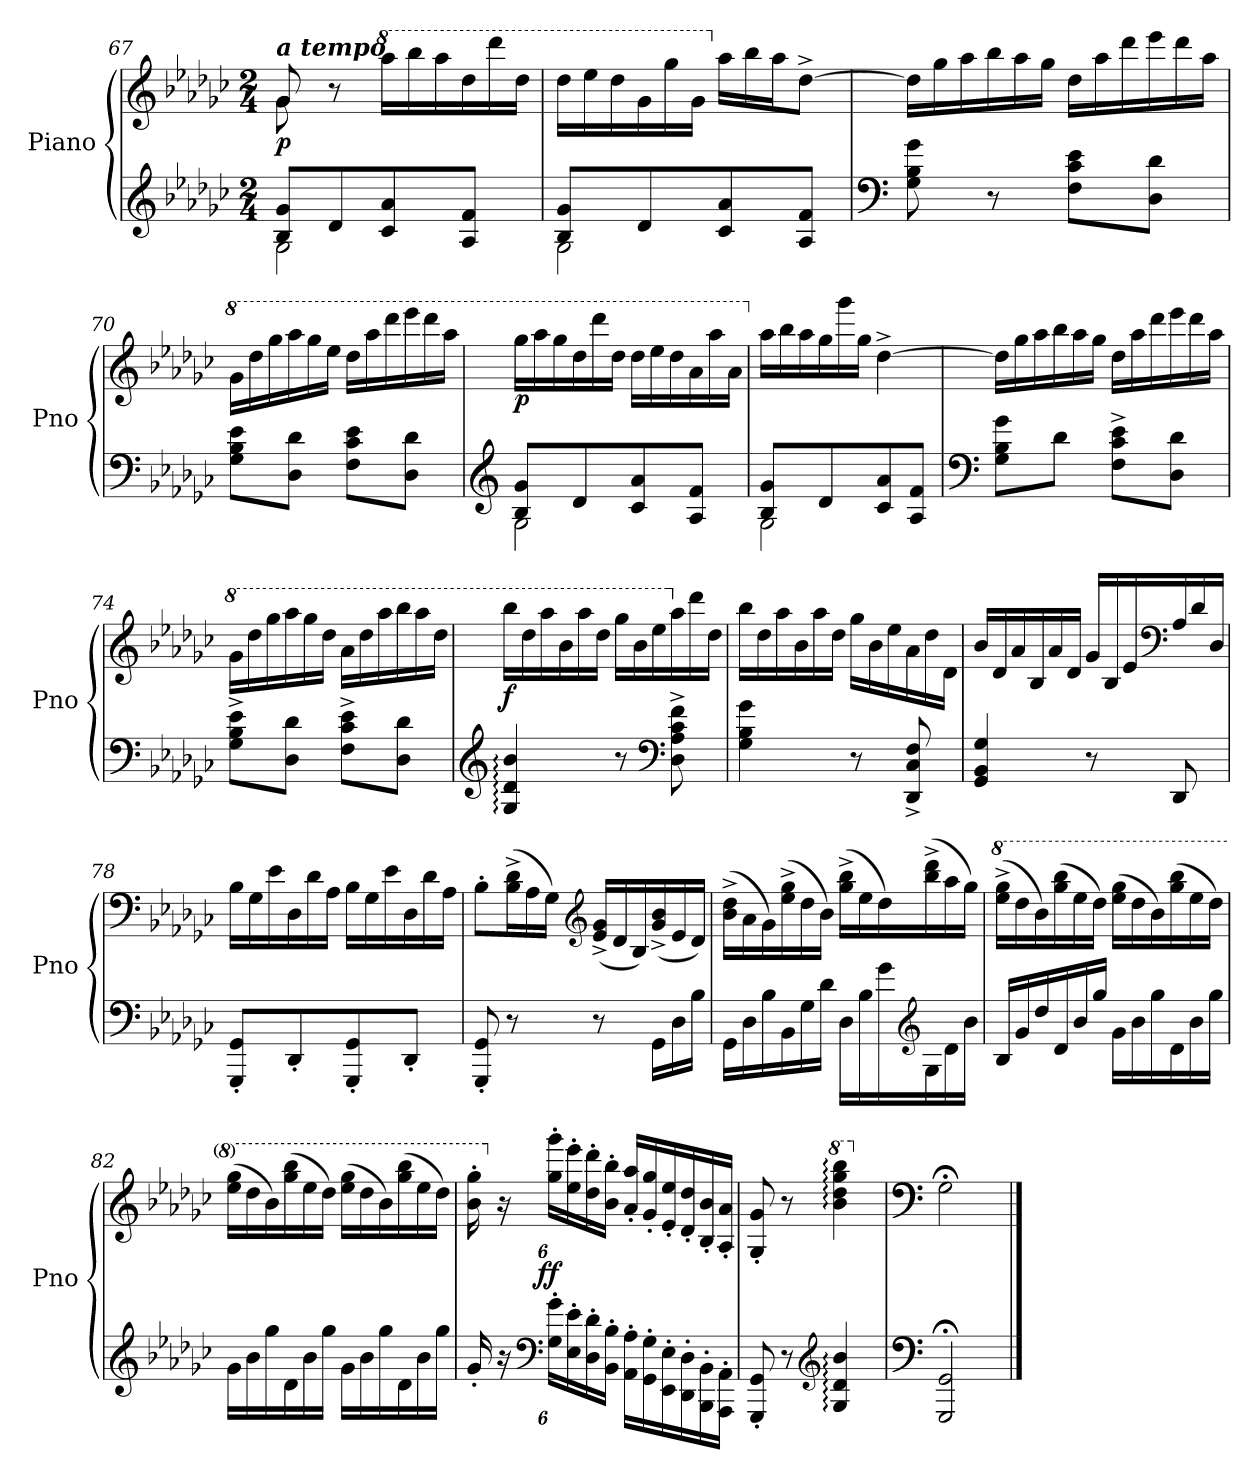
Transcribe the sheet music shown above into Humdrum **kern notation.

**kern	**kern	**dynam
*part1	*part1	*part1
*staff2	*staff1	*staff1/2
*I"Piano	*	*
*I'Pno	*	*
*clefG2	*clefG2	*
*k[b-e-a-d-g-c-]	*k[b-e-a-d-g-c-]	*
*M2/4	*M2/4	*
=67	=67	=67
*^	*^	*
!	!	!LO:TX:a:Bi:t=a tempo	!	!
!	!	!	!	!LO:DY:b
8B-/ 8g-/L	2G-\	8g-/	8g-\	p
8d-/	.	8r	4.ryy	.
*	*	*8va	*	*
*	*	*Xtuplet	*	*
!	!	!	!	!LO:DY:b
8c-/ 8a-/	.	24aaa-\LL	.	other-dynamics
.	.	24bbb-\	.	.
.	.	24aaa-\	.	.
8A-/ 8f/J	.	24ddd-\	.	.
.	.	24dddd-\	.	.
.	.	24ddd-\JJ	.	.
*	*	*v	*v	*
=68	=68	=68	=68
8B-/ 8g-/L	2G-\	24ddd-\LL	.
.	.	24eee-\	.
.	.	24ddd-\	.
8d-/	.	24gg-\	.
.	.	24ggg-\	.
.	.	24gg-\JJ	.
*	*	*X8va	*
8c-/ 8a-/	.	24aa-\LL	.
.	.	24bb-\	.
.	.	24aa-\J	.
8A-/ 8f/J	.	[8dd-^\J	.
*v	*v	*	*
!!LO:LB:g=z
=69	=69	=69
*clefF4	*	*
8G-\ 8B-\ 8g-\	24dd-\LL]	.
.	24gg-\	.
.	24aa-\	.
8r	24bb-\	.
.	24aa-\	.
.	24gg-\JJ	.
!	!	!LO:DY:b
8F\ 8c-\ 8e-\L	24dd-\LL	other-dynamics
.	24aa-\	.
.	24ddd-\	.
8D-\ 8d-\J	24eee-\	.
.	24ddd-\	.
.	24aa-\JJ	.
=70	=70	=70
*	*8va	*
8G-\ 8B-\ 8e-\L	24gg-\LL	.
.	24ddd-\	.
.	24ggg-\	.
8D-\ 8d-\J	24aaa-\	.
.	24ggg-\	.
.	24eee-\JJ	.
8F\ 8c-\ 8e-\L	24ddd-\LL	.
.	24aaa-\	.
.	24dddd-\	.
8D-\ 8d-\J	24eeee-\	.
.	24dddd-\	.
.	24aaa-\JJ	.
=71	=71	=71
*clefG2	*	*
*^	*	*
!	!	!	!LO:DY:b
8B-/ 8g-/L	2G-\	24ggg-\LL	p
.	.	24aaa-\	.
.	.	24ggg-\	.
8d-/	.	24ddd-\	.
.	.	24dddd-\	.
.	.	24ddd-\JJ	.
8c-/ 8a-/	.	24ddd-\LL	.
.	.	24eee-\	.
.	.	24ddd-\	.
8A-/ 8f/J	.	24aa-\	.
.	.	24aaa-\	.
.	.	24aa-\JJ	.
!!LO:LB:g=z
=72	=72	=72	=72
*	*	*X8va	*
8B-/ 8g-/L	2G-\	24aa-\LL	.
.	.	24bb-\	.
.	.	24aa-\	.
8d-/	.	24gg-\	.
.	.	24ggg-\	.
.	.	24gg-\JJ	.
8c-/ 8a-/	.	[4dd-^\	.
8A-/ 8f/J	.	.	.
*v	*v	*	*
=73	=73	=73
*clefF4	*	*
8G-\ 8B-\ 8g-\L	24dd-\LL]	.
.	24gg-\	.
.	24aa-\	.
8d-\J	24bb-\	.
.	24aa-\	.
.	24gg-\JJ	.
!	!	!LO:DY:b
8F\^ 8c-\^ 8e-\^L	24dd-\LL	other-dynamics
.	24aa-\	.
.	24ddd-\	.
8D-\ 8d-\J	24eee-\	.
.	24ddd-\	.
.	24aa-\JJ	.
=74	=74	=74
*	*8va	*
8G-\^ 8B-\^ 8e-\^L	24gg-\LL	.
.	24ddd-\	.
.	24ggg-\	.
8D-\ 8d-\J	24aaa-\	.
.	24ggg-\	.
.	24ddd-\JJ	.
8F\^ 8c-\^ 8e-\^L	24aa-\LL	.
.	24ddd-\	.
.	24aaa-\	.
8D-\ 8d-\J	24bbb-\	.
.	24aaa-\	.
.	24ddd-\JJ	.
!!LO:PB:g=z
=75	=75	=75
*clefG2	*	*
!	!	!LO:DY:b
4G-/: 4d-/: 4b-/:	24bbb-\LL	f
.	24ddd-\	.
.	24aaa-\	.
.	24bb-\	.
.	24aaa-\	.
.	24ddd-\JJ	.
8r	24ggg-\LL	.
.	24bb-\	.
.	24eee-\	.
*clefF4	*	*
*	*X8va	*
8D-\^ 8A-\^ 8c-\^ 8f\^	24aa-\	.
.	24ddd-\	.
.	24dd-\JJ	.
=76	=76	=76
4G-\ 4B-\ 4g-\	24bb-\LL	.
.	24dd-\	.
.	24aa-\	.
.	24b-\	.
.	24aa-\	.
.	24dd-\JJ	.
8r	24gg-\LL	.
.	24b-\	.
.	24ee-\	.
8DD-/^ 8C-/^ 8F/^	24a-\	.
.	24dd-\	.
.	24d-\JJ	.
!!LO:LB:g=z
=77	=77	=77
4GG-/ 4BB-/ 4G-/	24b-/LL	.
.	24d-/	.
.	24a-/	.
.	24B-/	.
.	24a-/	.
.	24d-/JJ	.
8r	24g-/LL	.
.	24B-/	.
.	24e-/	.
*	*clefF4	*
8DD-/	24A-\	.
.	24d-\	.
.	24D-/JJ	.
=78	=78	=78
8GGG-/' 8GG-/'L	24B-\LL	.
.	24G-\	.
.	24e-\	.
8DD-'/	24D-\	.
.	24d-\	.
.	24A-\JJ	.
8GGG-/' 8GG-/'	24B-\LL	.
.	24G-\	.
.	24e-\	.
8DD-'/J	24D-\	.
.	24d-\	.
.	24A-\JJ	.
=79	=79	=79
8GGG-/' 8GG-/'	8B-'\L	.
8r	(24B-\^ 24d-\^L	.
.	24A-\	.
.	24G-\JJ)	.
*	*clefG2	*
8r	(24e-/^ 24g-/^LL	.
.	24d-/	.
.	24B-/)	.
*Xtuplet	*	*
24GG-\LL	(24g-/^ 24b-/^	.
24D-\	24e-/	.
24B-\JJ	24d-/JJ)	.
!!LO:LB:g=z
=80	=80	=80
24GG-\LL	(24b-\^ 24dd-\^LL	.
24D-\	24a-\	.
24B-\	24g-\)	.
24BB-\	(24ee-\^ 24gg-\^	.
24G-\	24dd-\	.
24d-\JJ	24b-\JJ)	.
24D-\LL	(24gg-\^ 24bb-\^LL	.
24B-\	24ee-\	.
24g-\	24dd-\)	.
*clefG2	*	*
24G-\	(24bb-\^ 24ddd-\^	.
24d-\	24aa-\	.
24b-\JJ	24gg-\JJ)	.
!!LO:LB:g=z
=81	=81	=81
*	*8va	*
24B-/LL	(24eee-\^ 24ggg-\^LL	.
24g-/	24ddd-\	.
24dd-/	24bb-\)	.
!	!	!LO:DY:b
24d-/	(24ggg-\ 24bbb-\	other-dynamics
24b-/	24eee-\	.
24gg-/JJ	24ddd-\JJ)	.
24g-\LL	(24eee-\ 24ggg-\LL	.
24b-\	24ddd-\	.
24gg-\	24bb-\)	.
24d-\	(24ggg-\ 24bbb-\	.
24b-\	24eee-\	.
24gg-\JJ	24ddd-\JJ)	.
=82	=82	=82
24g-\LL	(24eee-\ 24ggg-\LL	.
24b-\	24ddd-\	.
24gg-\	24bb-\)	.
24d-\	(24ggg-\ 24bbb-\	.
24b-\	24eee-\	.
24gg-\JJ	24ddd-\JJ)	.
24g-\LL	(24eee-\ 24ggg-\LL	.
24b-\	24ddd-\	.
24gg-\	24bb-\)	.
24d-\	(24ggg-\ 24bbb-\	.
24b-\	24eee-\	.
24gg-\JJ	24ddd-\JJ)	.
=83	=83	=83
*tuplet	*	*
*Xbrackettup	*tuplet	*
*	*Xbrackettup	*
24g-'/	24bb-\' 24ggg-\'	.
*	*X8va	*
24r	24r	.
*clefF4	*	*
!	!	!LO:DY:b
24G-\' 24g-\'LL	24gg-\' 24ggg-\'LL	ff
*Xtuplet	*Xtuplet	*
24E-\' 24e-\'	24ee-\' 24eee-\'	.
24D-\' 24d-\'	24dd-\' 24ddd-\'	.
24BB-\' 24B-\'JJ	24b-\' 24bb-\'JJ	.
24AA-\' 24A-\'LL	24a-/' 24aa-/'LL	.
24GG-\' 24G-\'	24g-/' 24gg-/'	.
24EE-\' 24E-\'	24e-/' 24ee-/'	.
24DD-\' 24D-\'	24d-/' 24dd-/'	.
24BBB-\' 24BB-\'	24B-/' 24b-/'	.
24AAA-\' 24AA-\'JJ	24A-/' 24a-/'JJ	.
=84	=84	=84
8GGG-/' 8GG-/'	8G-/' 8g-/'	.
8r	8r	.
*clefG2	*	*
*	*8va	*
4G-/: 4d-/: 4b-/:	4bb-\: 4ddd-\: 4ggg-\: 4bbb-\:	.
!!LO:LB:g=z
=85	=85	=85
*clefF4	*clefF4	*
*	*X8va	*
2GGG-/;< 2GG-/;<	2G-;<\	.
==	==	==
*-	*-	*-
